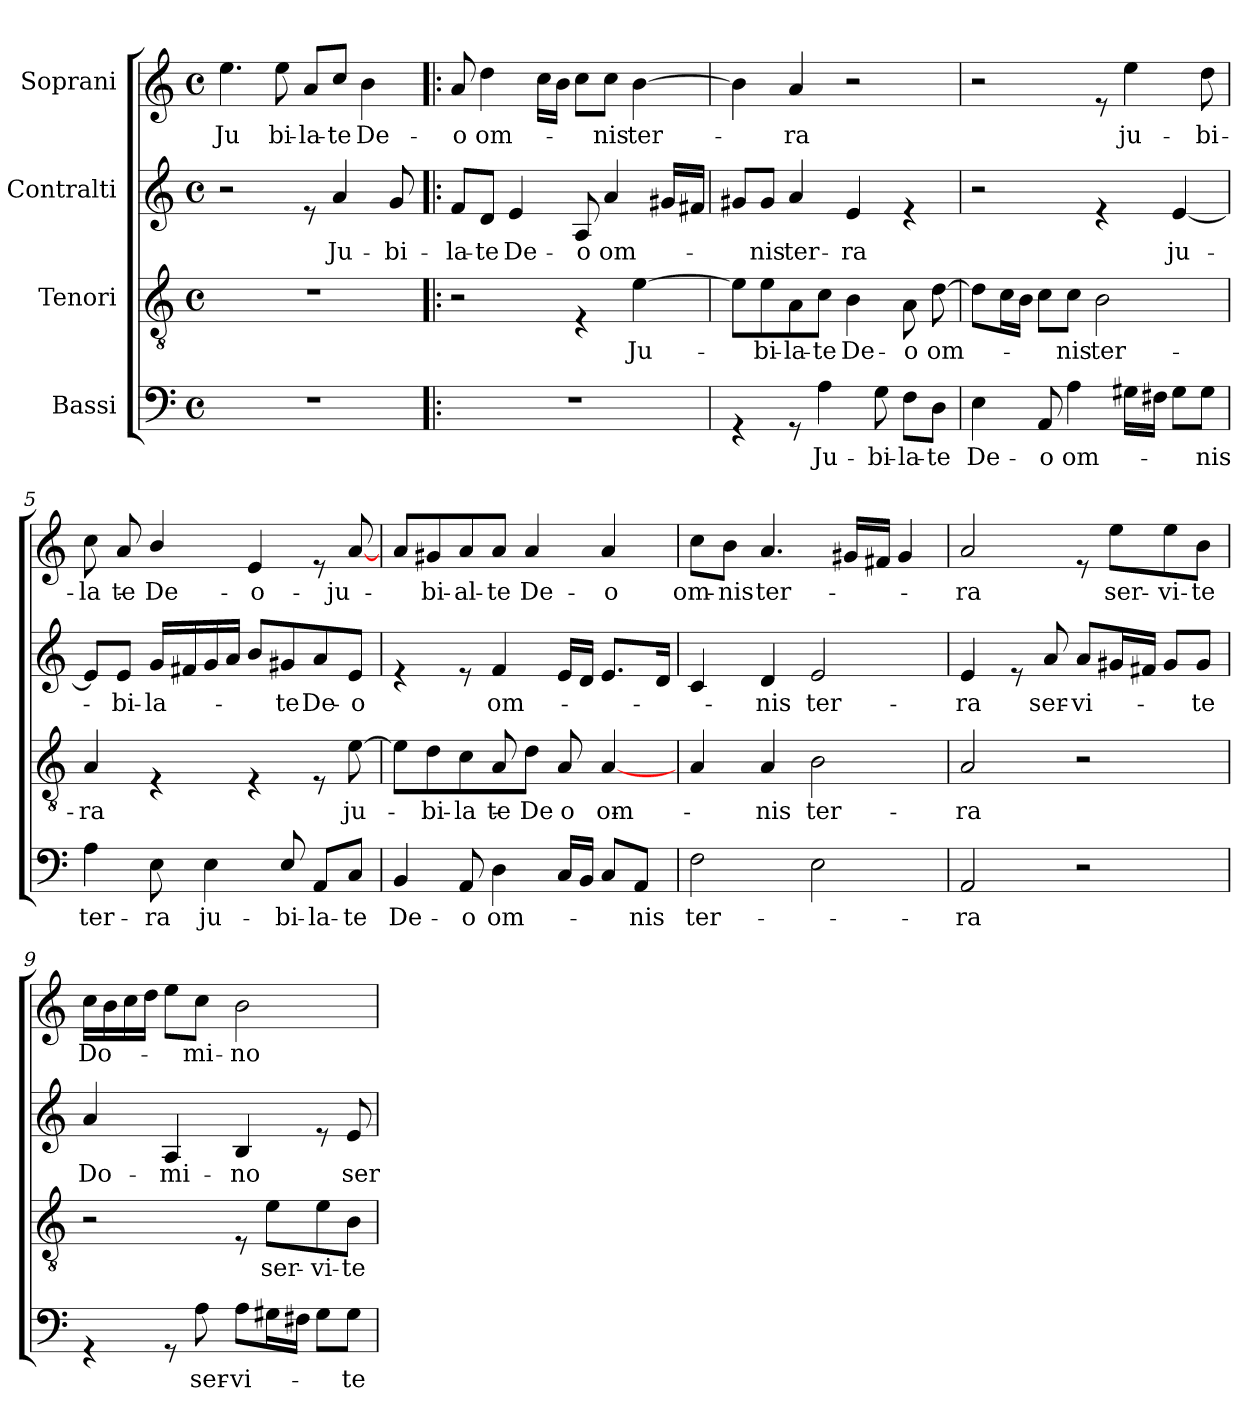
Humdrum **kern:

**kern	**text	**kern	**text	**kern	**text	**kern	**text
*part4	*part4	*part3	*part3	*part2	*part2	*part1	*part1
*staff4	*staff4	*staff3	*staff3	*staff2	*staff2	*staff1	*staff1
*I"Bassi	*	*I"Tenori	*	*I"Contralti	*	*I"Soprani	*
*clefF4	*	*clefGv2	*	*clefG2	*	*clefG2	*
*k[]	*	*k[]	*	*k[]	*	*k[]	*
*C:	*	*C:	*	*C:	*	*C:	*
*M4/4	*	*M4/4	*	*M4/4	*	*M4/4	*
*met(c)	*	*met(c)	*	*met(c)	*	*met(c)	*
=1	=1	=1	=1	=1	=1	=1	=1
!	!	!	!	!	!	!	!LO:LY:b
1r	.	1r	.	2r	.	4.ee\	Ju
!	!	!	!	!	!	!	!LO:LY:b
.	.	.	.	.	.	8ee\	bi-
!	!	!	!	!	!	!	!LO:LY:b
.	.	.	.	8re	.	8a/L	-la-
!	!	!	!	!	!LO:LY:b	!	!LO:LY:b
.	.	.	.	4a/	Ju-	8cc/J	-te
!	!	!	!	!	!	!	!LO:LY:b
.	.	.	.	.	.	4b\	De-
!	!	!	!	!	!LO:LY:b	!	!
.	.	.	.	8g/	-bi-	.	.
=2!|:	=2!|:	=2!|:	=2!|:	=2!|:	=2!|:	=2!|:	=2!|:
!	!	!	!	!	!LO:LY:b	!	!LO:LY:b
1r	.	2r	.	8f/L	-la-	8a/	-o
!	!	!	!	!	!LO:LY:b	!	!LO:LY:b
.	.	.	.	8d/J	-te	4dd\	om-
!	!	!	!	!	!LO:LY:b	!	!
.	.	.	.	4e/	De-	.	.
.	.	.	.	.	.	16cc\LL	.
.	.	.	.	.	.	16b\JJ	.
!	!	!	!	!	!LO:LY:b	!	!
.	.	4rE	.	8A/	-o	8cc\L	.
!	!	!	!	!	!LO:LY:b	!	!LO:LY:b
.	.	.	.	4a/	om-	8cc\J	-nis
!	!	!	!LO:LY:b	!	!	!	!LO:LY:b
.	.	[>4e\	Ju-	.	.	[>4b\	ter-
.	.	.	.	16g#X/LL	.	.	.
.	.	.	.	16f#X/JJ	.	.	.
=3	=3	=3	=3	=3	=3	=3	=3
4rGG	.	8e\L]	.	8g#X/L	.	4b\]	.
!	!	!	!LO:LY:b	!	!LO:LY:b	!	!
.	.	8e\	-bi-	8g#/J	-nis	.	.
!	!	!	!LO:LY:b	!	!LO:LY:b	!	!LO:LY:b
8rGG	.	8A\	-la-	4a/	ter-	4a/	-ra
!	!LO:LY:b	!	!LO:LY:b	!	!	!	!
4A\	Ju-	8c\J	-te	.	.	.	.
!	!	!	!LO:LY:b	!	!LO:LY:b	!	!
.	.	4B\	De-	4e/	-ra	2r	.
!	!LO:LY:b	!	!	!	!	!	!
8G\	-bi-	.	.	.	.	.	.
!	!LO:LY:b	!	!LO:LY:b	!	!	!	!
8F\L	-la-	8A\	-o	4re	.	.	.
!	!LO:LY:b	!	!LO:LY:b	!	!	!	!
8D\J	-te	[>8d\	om-	.	.	.	.
!!LO:LB:g=z
=4	=4	=4	=4	=4	=4	=4	=4
!	!LO:LY:b	!	!	!	!	!	!
4E\	De-	8d\L]	.	2r	.	2r	.
.	.	16c\L	.	.	.	.	.
.	.	16B\JJ	.	.	.	.	.
!	!LO:LY:b	!	!	!	!	!	!
8AA/	-o	8c\L	.	.	.	.	.
!	!LO:LY:b	!	!LO:LY:b	!	!	!	!
4A\	om-	8c\J	-nis	.	.	.	.
!	!	!	!LO:LY:b	!	!	!	!
.	.	2B\	ter-	4re	.	8re	.
!	!	!	!	!	!	!	!LO:LY:b
16G#X\LL	.	.	.	.	.	4ee\	ju-
16F#X\JJ	.	.	.	.	.	.	.
!	!	!	!	!	!LO:LY:b	!	!
8G#\L	.	.	.	[<4e/	ju-	.	.
!	!LO:LY:b	!	!	!	!	!	!LO:LY:b
8G#\J	-nis	.	.	.	.	8dd\	-bi-
=5	=5	=5	=5	=5	=5	=5	=5
!	!LO:LY:b	!	!LO:LY:b	!	!	!	!LO:LY:b
*	*	*	*	*	*	*^	*
4A\	ter-	4A/	-ra	8e/L]	.	8cc\	8ryy	-la-
!	!	!	!	!	!LO:LY:b	!	!	!LO:LY:b
.	.	.	.	8e/J	-bi-	8ryy	8a/	-te
!	!LO:LY:b	!	!	!	!LO:LY:b	!	!	!LO:LY:b
8E\	-ra	4rE	.	16g/LL	-la-	4b/	4ryy	-De-
.	.	.	.	16f#X/	.	.	.	.
!	!LO:LY:b	!	!	!	!	!	!	!
4E\	ju-	.	.	16g/	.	.	.	.
.	.	.	.	16a/JJ	.	.	.	.
!	!	!	!	!	!	!	!	!LO:LY:b
.	.	4rE	.	8b/L	.	2ryy	4e/	o
!	!LO:LY:b	!	!	!	!LO:LY:b	!	!	!
8E/	-bi-	.	.	8g#X/	-te	.	.	.
!	!LO:LY:b	!	!	!	!LO:LY:b	!	!	!
8AA/L	-la-	8rE	.	8a/	De-	.	8re	.
!	!LO:LY:b	!	!LO:LY:b	!	!LO:LY:b	!	!	!LO:LY:b
8C/J	-te	[>8e\	ju-	8e/J	-o	.	[<8a/	ju-
=6	=6	=6	=6	=6	=6	=6	=6	=6
!	!LO:LY:b	!	!	!	!	!	!	!
*	*	*^	*	*	*	*v	*v	*
4BB/	De-	8e\L]	4.ryy	.	4re	.	8a/L	.
!	!	!	!	!LO:LY:b	!	!	!	!LO:LY:b
.	.	8d\	.	-bi-	.	.	8g#X/	-bi-
!	!LO:LY:b	!	!	!LO:LY:b	!	!	!	!LO:LY:b
8AA/	-o	8c\	.	-la-	8re	.	8a/	-al-
!	!LO:LY:b	!	!	!LO:LY:b	!	!LO:LY:b	!	!LO:LY:b
4D\	om-	8ryy	8A/	-te	4f/	om-	8a/J	-te
!	!	!	!	!LO:LY:b	!	!	!	!LO:LY:b
.	.	8d\J	8ryy	-De-	.	.	4a/	De-
!	!	!	!	!LO:LY:b	!	!	!	!
16C/LL	.	4.ryy	8A/	o	16e/LL	.	.	.
16BB/JJ	.	.	.	.	16d/JJ	.	.	.
!	!	!	!	!LO:LY:b	!	!	!	!LO:LY:b
8C/L	.	.	[<4A/	om-	8.e/L	.	4a/	-o
!	!LO:LY:b	!	!	!	!	!	!	!
8AA/J	-nis	.	.	.	.	.	.	.
.	.	.	.	.	16d/Jk	.	.	.
*	*	*v	*v	*	*	*	*	*
!!LO:LB:g=z
=7	=7	=7	=7	=7	=7	=7	=7
!	!LO:LY:b	!	!	!	!	!	!LO:LY:b
2F\	ter-	4A/	.	4c/	.	8cc\L	om-
!	!	!	!	!	!	!	!LO:LY:b
.	.	.	.	.	.	8b\J	-nis
!	!	!	!LO:LY:b	!	!LO:LY:b	!	!LO:LY:b
.	.	4A/	-nis	4d/	-nis	4.a/	ter-
!	!	!	!LO:LY:b	!	!LO:LY:b	!	!
2E\	.	2B\	ter-	2e/	ter-	.	.
.	.	.	.	.	.	16g#X/LL	.
.	.	.	.	.	.	16f#X/JJ	.
.	.	.	.	.	.	4g#/	.
=8	=8	=8	=8	=8	=8	=8	=8
!	!LO:LY:b	!	!LO:LY:b	!	!LO:LY:b	!	!LO:LY:b
2AA/	-ra	2A/	-ra	4e/	-ra	2a/	-ra
.	.	.	.	8re	.	.	.
!	!	!	!	!	!LO:LY:b	!	!
.	.	.	.	8a/	ser-	.	.
!	!	!	!	!	!LO:LY:b	!	!
2r	.	2r	.	8a/L	-vi-	8re	.
!	!	!	!	!	!	!	!LO:LY:b
.	.	.	.	16g#X/L	.	8ee\L	ser-
.	.	.	.	16f#X/JJ	.	.	.
!	!	!	!	!	!	!	!LO:LY:b
.	.	.	.	8g#/L	.	8ee\	-vi-
!	!	!	!	!	!LO:LY:b	!	!LO:LY:b
.	.	.	.	8g#/J	-te	8b\J	-te
=9	=9	=9	=9	=9	=9	=9	=9
!	!	!	!	!	!LO:LY:b	!	!LO:LY:b
4rGG	.	2r	.	4a/	Do-	16cc\LL	Do-
.	.	.	.	.	.	16b\	.
.	.	.	.	.	.	16cc\	.
.	.	.	.	.	.	16dd\JJ	.
!	!	!	!	!	!LO:LY:b	!	!
8rGG	.	.	.	4A/	-mi-	8ee\L	.
!	!LO:LY:b	!	!	!	!	!	!LO:LY:b
8A\	ser-	.	.	.	.	8cc\J	-mi-
!	!LO:LY:b	!	!	!	!LO:LY:b	!	!LO:LY:b
8A\L	-vi-	8rE	.	4B/	-no	2b\	-no
!	!	!	!LO:LY:b	!	!	!	!
16G#X\L	.	8e\L	ser-	.	.	.	.
16F#X\JJ	.	.	.	.	.	.	.
!	!	!	!LO:LY:b	!	!	!	!
8G#\L	.	8e\	-vi-	8re	.	.	.
!	!LO:LY:b	!	!LO:LY:b	!	!LO:LY:b	!	!
8G#\J	-te	8B\J	-te	8e/	ser-	.	.
=	=	=	=	=	=	=	=
*-	*-	*-	*-	*-	*-	*-	*-
